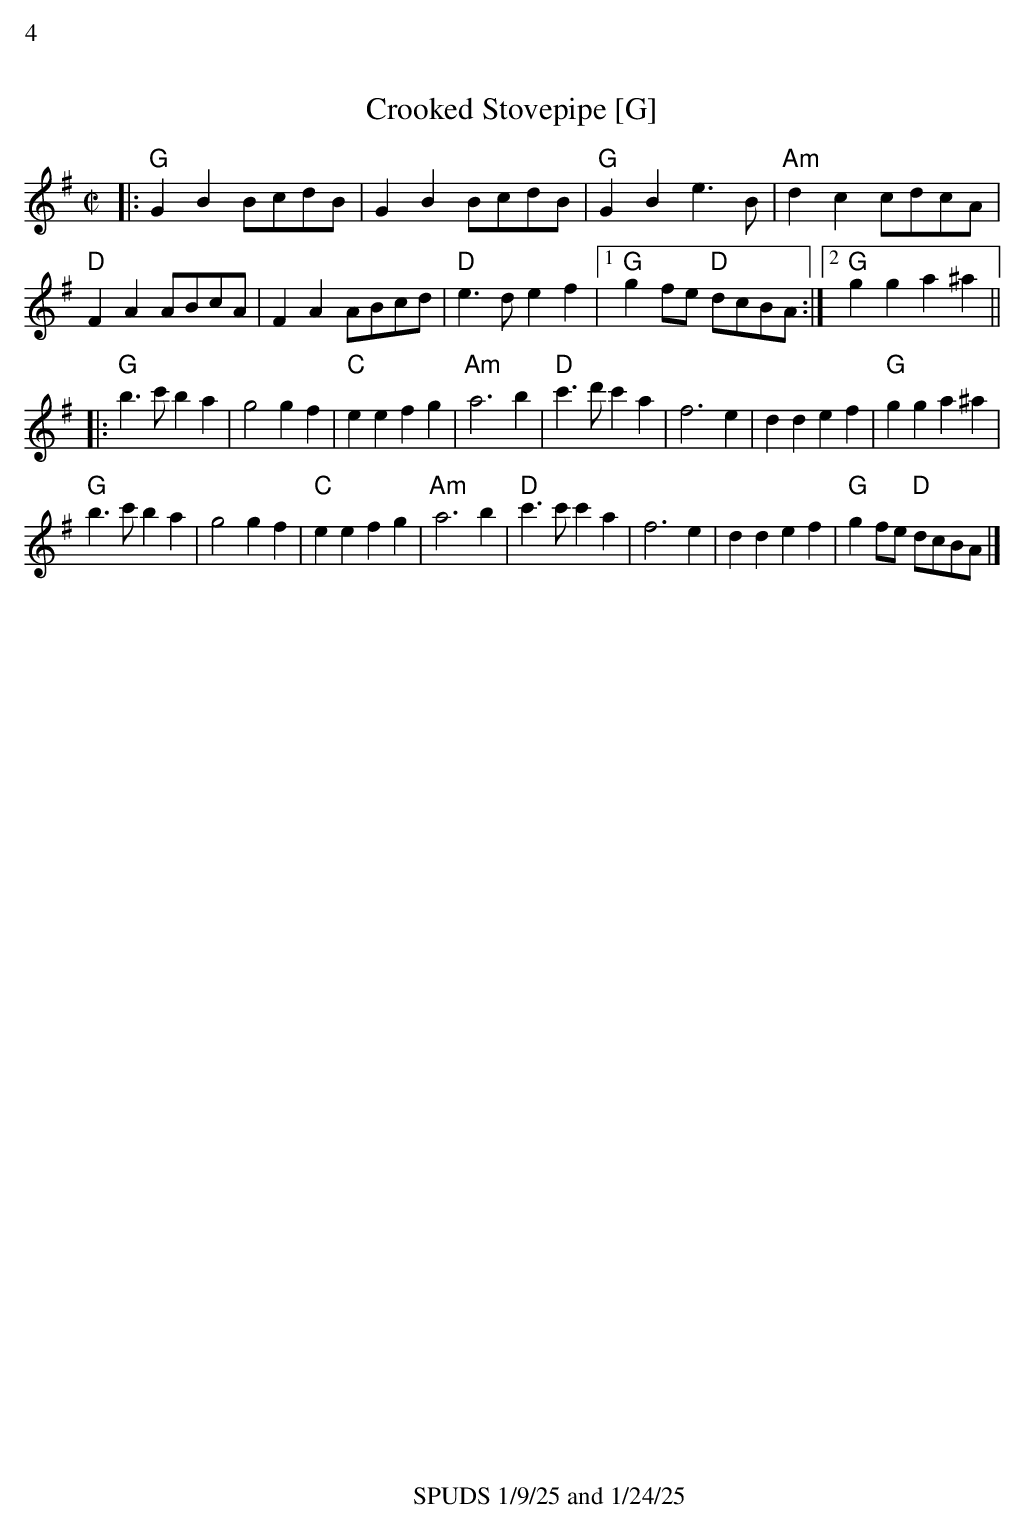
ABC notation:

X:1
%%text 4
T:Crooked Stovepipe [G]
M:C|
L:1/4
K:G
|:"G"GB B/2c/2d/2B/2 | GB B/2c/2d/2B/2 |"G"GB e>B |"Am"dc c/2d/2c/2A/2 |
"D"FA A/2B/2c/2A/2 | FA A/2B/2c/2d/2 |"D"e>d ef |1 "G"gf/2e/2 "D"d/2c/2B/2A/2 :|2"G"gg a^a ||
|:"G"b>c' ba | g2 gf |"C"ee fg |"Am"a3 b |"D"c'>d' c'a | f3 e | dd ef |"G"gg a^a |
"G"b>c' ba | g2 gf |"C"ee fg |"Am"a3 b |"D"c'>c' c'a | f3 e | dd ef |"G"gf/2e/2 "D"d/2c/2B/2A/2 |]
